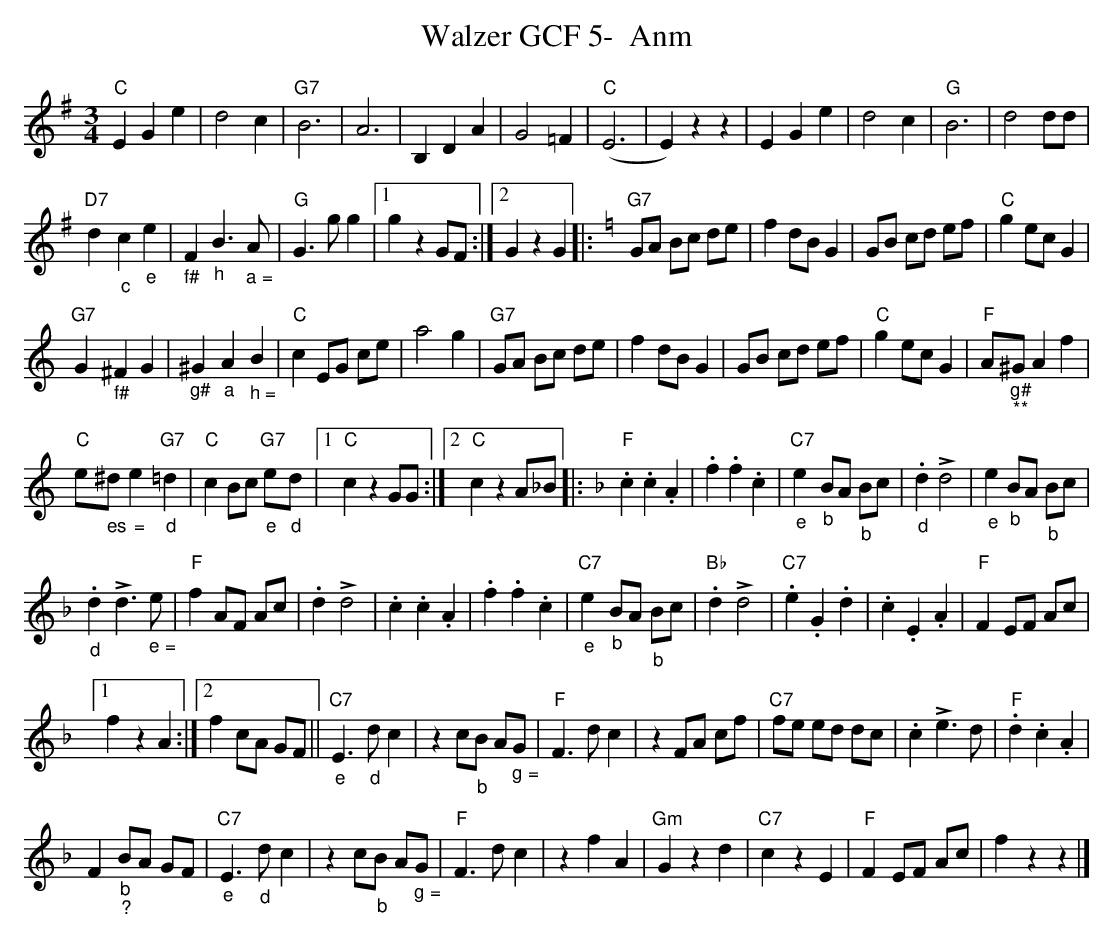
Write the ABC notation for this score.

X:1
T:Walzer GCF 5-  Anm
M:3/4
L:1/4
K:Gmaj%%MIDI gchordon
"C"EGe | d2c | "G7"B3 | A3 | B,DA | G2=F | "C"(E3 | E)zz | EGe | d2c | "G"B3 | d2d/2d/2 |
"D7"d"_c"c"_e"e | "_f#"F"_h"B>"_ a ="A | "G"G>gg |1 gzG/2F/2 :|2 GzG |: [K:Cmaj] [L:1/8] "G7"GA Bc de | f2dBG2 | GB cd ef | "C"g2ecG2 |
"G7"G2"_f#"^F2G2 | "_g#"^G2"_a"A2"_ h ="B2 | "C"c2 EG ce | a4g2 | "G7"GA Bc de | f2 dB G2 | GB cd ef | "C"g2 ec G2 | "F"A"_g#""_ **"^G A2f2 |
"C"e"_es"^d "_ ="e2"G7""_d"=d2 | "C"c2 Bc "G7""_e"e"_d"d |1 "C"c2z2GG :|2 "C"c2z2 A_B |: [K:Fmaj] [L:1/4]\
 "F".c.c.A | .f.f.c | "C7""_e"e "_b"B/2A/2 "_b"B/2c/2 | "_d".d!>!d2 | "_e"e "_b"B/2A/2 "_b"B/2c/2 |
"_d".d!>!d>"_ e ="e | "F"f A/2F/2 A/2c/2 | .d!>!d2 | .c.c.A | .f.f.c | "C7""_e"e "_b"B/2A/2 "_b"B/2c/2 | "Bb".d!>!d2 | "C7".e.G.d | .c.E.A | "F"F E/2F/2 A/2c/2 |1
fzA :|2 f c/2A/2 G/2F/2 || "C7""_e"E>"_d"dc | z c/2"_b"B/2 A/2"_ g ="G/2 | "F"F>dc | z F/2A/2 c/2f/2 | "C7"f/2e/2 e/2d/2 d/2c/2 | .c !>!e>d | "F".d.c.A |
F "_b""_?"B/2A/2 G/2F/2 | "C7""_e"E>"_d"dc | z c/2"_b"B/2 A/2"_ g ="G/2 | "F"F>dc | zfA | "Gm"Gzd | "C7"czE | "F"F E/2F/2 A/2c/2 | fzz |]
